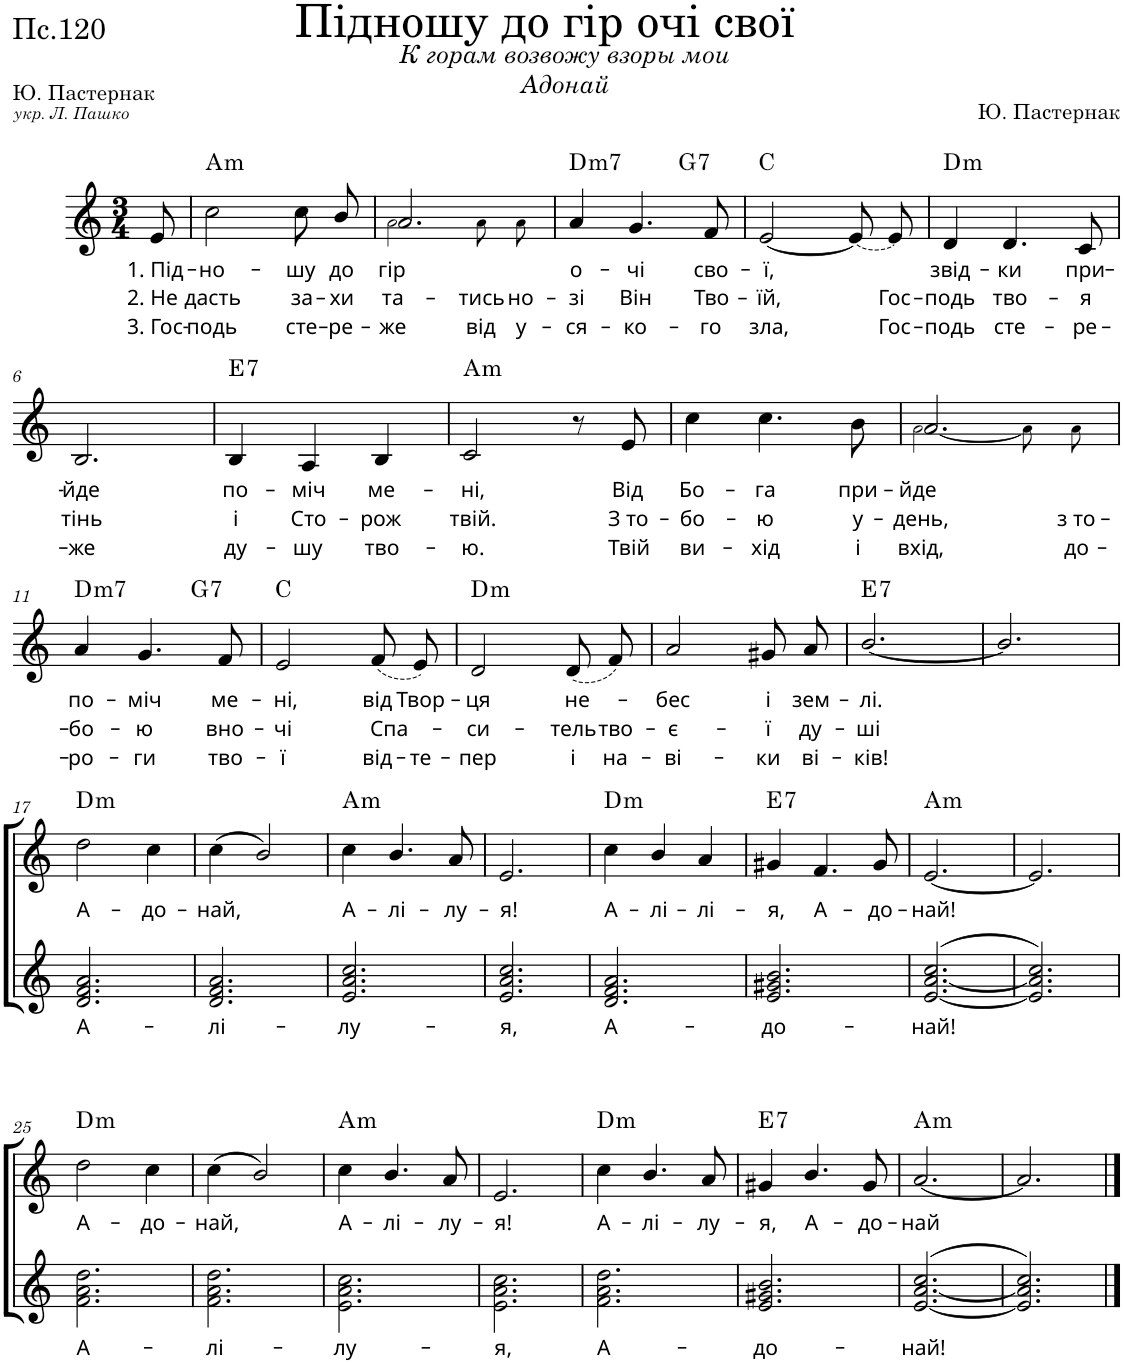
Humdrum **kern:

**kern	**text	**text	**text	**kern	**text	**harte
*part2	*part2	*part2	*part2	*part1	*part1	*part1
*staff2	*staff2	*staff2	*staff2	*staff1	*staff1	*
*I"Voice	*	*	*	*I"Voice	*	*
*I'V	*	*	*	*I'V	*	*
*clefG2	*	*	*	*clefG2	*	*
*k[]	*	*	*	*k[]	*	*
*M3/4	*	*	*	*M3/4	*	*
=	=	=	=	=	=	=
!	!LO:LY:b	!LO:LY:b	!LO:LY:b	!	!	!
8e/	1. Під-	2. Не	3. Гос-	8r	.	.
=1	=1	=1	=1	=1	=1	=1
!	!LO:LY:b	!LO:LY:b	!LO:LY:b	!	!	!
2cc\	-но-	дасть	-подь	2.ryy	.	.
!	!LO:LY:b	!LO:LY:b	!LO:LY:b	!	!	!
8cc\L	-шу	за-	сте-	.	.	.
!	!LO:LY:b	!LO:LY:b	!LO:LY:b	!	!	!
8b\J	до	-хи-	-ре-	.	.	.
=2	=2	=2	=2	=2	=2	=2
!	!LO:LY:b	!	!LO:LY:b	!	!	!
*^	*	*	*	*	*	*
!	!	!	!LO:LY:b	!	!	!	!
2.a/	2a!\	.	та-	-же	2.ryy	.	.
!	!	!	!LO:LY:b	!LO:LY:b	!	!	!
.	8a!\L	.	-тись	від	.	.	.
!	!	!	!LO:LY:b	!LO:LY:b	!	!	!
.	8a!\J	.	но-	у-	.	.	.
=3	=3	=3	=3	=3	=3	=3	=3
!	!	!LO:LY:b	!LO:LY:b	!LO:LY:b	!	!	!
*v	*v	*	*	*	*	*	*
4a/	о-	зі	ся-	2.ryy	.	.
!	!LO:LY:b	!LO:LY:b	!LO:LY:b	!	!	!
4.g/	-чі	Він	-ко-	.	.	.
!	!LO:LY:b	!LO:LY:b	!LO:LY:b	!	!	!
8f/	сво-	Тво-	-го	.	.	.
=4	=4	=4	=4	=4	=4	=4
!	!LO:LY:b	!LO:LY:b	!LO:LY:b	!	!	!
[<2e/	-ї,	-їй,	зла,	2.ryy	.	.
8e/L_	.	.	.	.	.	.
!	!	!LO:LY:b	!LO:LY:b	!	!	!
8e/J]	.	Гос-	Гос-	.	.	.
=5	=5	=5	=5	=5	=5	=5
!	!LO:LY:b	!LO:LY:b	!LO:LY:b	!	!	!
4d/	звід-	-подь	-подь	2.ryy	.	.
!	!LO:LY:b	!LO:LY:b	!LO:LY:b	!	!	!
4.d/	-ки	тво-	сте-	.	.	.
!	!LO:LY:b	!LO:LY:b	!LO:LY:b	!	!	!
8c/	при-	-я	-ре-	.	.	.
!!LO:LB:g=z
=6	=6	=6	=6	=6	=6	=6
!	!LO:LY:b	!LO:LY:b	!LO:LY:b	!	!	!
2.B/	-йде	тінь	-же	2.ryy	.	.
=7	=7	=7	=7	=7	=7	=7
!	!LO:LY:b	!LO:LY:b	!LO:LY:b	!	!	!
4B/	по-	і	ду-	2.ryy	.	.
!	!LO:LY:b	!LO:LY:b	!LO:LY:b	!	!	!
4A/	-міч	Сто-	-шу	.	.	.
!	!LO:LY:b	!LO:LY:b	!LO:LY:b	!	!	!
4B/	ме-	-рож	тво-	.	.	.
=8	=8	=8	=8	=8	=8	=8
!	!LO:LY:b	!LO:LY:b	!LO:LY:b	!	!	!
2c/	-ні,	твій.	-ю.	2.ryy	.	.
8r	.	.	.	.	.	.
!	!LO:LY:b	!LO:LY:b	!LO:LY:b	!	!	!
8e/	Від	З то-	Твій	.	.	.
=9	=9	=9	=9	=9	=9	=9
!	!LO:LY:b	!LO:LY:b	!LO:LY:b	!	!	!
4cc\	Бо-	-бо-	ви-	2.ryy	.	.
!	!LO:LY:b	!LO:LY:b	!LO:LY:b	!	!	!
4.cc\	-га	-ю	-хід	.	.	.
!	!LO:LY:b	!LO:LY:b	!LO:LY:b	!	!	!
8b\	при-	у-	і	.	.	.
=10	=10	=10	=10	=10	=10	=10
!	!LO:LY:b	!LO:LY:b	!LO:LY:b	!	!	!
*^	*	*	*	*	*	*
2.a/	[2a!\	-йде	-день,	вхід,	2.ryy	.	.
.	8a!\L]	.	.	.	.	.	.
!	!	!	!LO:LY:b	!LO:LY:b	!	!	!
.	8a!\J	.	з то-	до-	.	.	.
!!LO:LB:g=z
=11	=11	=11	=11	=11	=11	=11	=11
!	!	!LO:LY:b	!LO:LY:b	!LO:LY:b	!	!	!
*v	*v	*	*	*	*	*	*
4a/	по-	бо-	ро-	2.ryy	.	.
!	!LO:LY:b	!LO:LY:b	!LO:LY:b	!	!	!
4.g/	-міч	-ю	-ги	.	.	.
!	!LO:LY:b	!LO:LY:b	!LO:LY:b	!	!	!
8f/	ме-	вно-	тво-	.	.	.
=12	=12	=12	=12	=12	=12	=12
!	!LO:LY:b	!LO:LY:b	!LO:LY:b	!	!	!
2e/	-ні,	-чі	-ї	2.ryy	.	.
!	!LO:LY:b	!LO:LY:b	!LO:LY:b	!	!	!
(8f/L	від	Спа-	від-	.	.	.
!	!LO:LY:b	!	!LO:LY:b	!	!	!
8e/J)	Твор-	.	-те-	.	.	.
=13	=13	=13	=13	=13	=13	=13
!	!LO:LY:b	!LO:LY:b	!LO:LY:b	!	!	!
2d/	-ця	-си-	-пер	2.ryy	.	.
!	!LO:LY:b	!LO:LY:b	!LO:LY:b	!	!	!
(<8d/L	не-	-тель	і	.	.	.
!	!	!LO:LY:b	!LO:LY:b	!	!	!
8f/J)	.	тво-	на-	.	.	.
=14	=14	=14	=14	=14	=14	=14
!	!LO:LY:b	!LO:LY:b	!LO:LY:b	!	!	!
2a/	-бес	-є-	-ві-	2.ryy	.	.
!	!LO:LY:b	!LO:LY:b	!LO:LY:b	!	!	!
8g#X/L	і	-ї	-ки	.	.	.
!	!LO:LY:b	!LO:LY:b	!LO:LY:b	!	!	!
8a/J	зем-	ду-	ві-	.	.	.
=15	=15	=15	=15	=15	=15	=15
!	!LO:LY:b	!LO:LY:b	!LO:LY:b	!	!	!
[<2.b/	-лі.	-ші	-ків!	2.ryy	.	.
=16	=16	=16	=16	=16	=16	=16
2.b/]	.	.	.	2.ryy	.	.
!!LO:LB:g=z
=17	=17	=17	=17	=17	=17	=17
!	!LO:LY:b	!	!	!	!LO:LY:b	!LO:H:kt=m
2.d/ 2.f/ 2.a/	А-	.	.	2dd\	А-	D:min
!	!	!	!	!	!LO:LY:b	!
.	.	.	.	4cc\	-до-	.
=18	=18	=18	=18	=18	=18	=18
!	!LO:LY:b	!	!	!	!LO:LY:b	!
2.d/ 2.f/ 2.a/	-лі-	.	.	(>4cc\	-най,	.
.	.	.	.	2b/)	.	.
=19	=19	=19	=19	=19	=19	=19
!	!LO:LY:b	!	!	!	!LO:LY:b	!LO:H:kt=m
2.e/ 2.a/ 2.cc/	-лу-	.	.	4cc\	А-	A:min
!	!	!	!	!	!LO:LY:b	!
.	.	.	.	4.b/	-лі-	.
!	!	!	!	!	!LO:LY:b	!
.	.	.	.	8a/	-лу-	.
=20	=20	=20	=20	=20	=20	=20
!	!LO:LY:b	!	!	!	!LO:LY:b	!
2.e/ 2.a/ 2.cc/	-я,	.	.	2.e/	-я!	.
=21	=21	=21	=21	=21	=21	=21
!	!LO:LY:b	!	!	!	!LO:LY:b	!LO:H:kt=m
2.d/ 2.f/ 2.a/	А-	.	.	4cc\	А-	D:min
!	!	!	!	!	!LO:LY:b	!
.	.	.	.	4b/	-лі-	.
!	!	!	!	!	!LO:LY:b	!
.	.	.	.	4a/	-лі-	.
=22	=22	=22	=22	=22	=22	=22
!	!LO:LY:b	!	!	!	!LO:LY:b	!LO:H:kt=7
2.e/ 2.g#X/ 2.b/	-до-	.	.	4g#X/	-я,	E:7
!	!	!	!	!	!LO:LY:b	!
.	.	.	.	4.f/	А-	.
!	!	!	!	!	!LO:LY:b	!
.	.	.	.	8g#/	-до-	.
=23	=23	=23	=23	=23	=23	=23
!	!LO:LY:b	!	!	!	!LO:LY:b	!LO:H:kt=m
(>[<2.e/ [<2.a/ 2.cc/	-най!	.	.	[<2.e/	-най!	A:min
=24	=24	=24	=24	=24	=24	=24
2.e/] 2.a/] 2.cc/)	.	.	.	2.e/]	.	.
!!LO:LB:g=z
=25	=25	=25	=25	=25	=25	=25
!	!LO:LY:b	!	!	!	!LO:LY:b	!LO:H:kt=m
2.f\ 2.a\ 2.dd\	А-	.	.	2dd\	А-	D:min
!	!	!	!	!	!LO:LY:b	!
.	.	.	.	4cc\	-до-	.
=26	=26	=26	=26	=26	=26	=26
!	!LO:LY:b	!	!	!	!LO:LY:b	!
2.f\ 2.a\ 2.dd\	-лі-	.	.	(>4cc\	-най,	.
.	.	.	.	2b/)	.	.
=27	=27	=27	=27	=27	=27	=27
!	!LO:LY:b	!	!	!	!LO:LY:b	!LO:H:kt=m
2.e\ 2.a\ 2.cc\	-лу-	.	.	4cc\	А-	A:min
!	!	!	!	!	!LO:LY:b	!
.	.	.	.	4.b/	-лі-	.
!	!	!	!	!	!LO:LY:b	!
.	.	.	.	8a/	-лу-	.
=28	=28	=28	=28	=28	=28	=28
!	!LO:LY:b	!	!	!	!LO:LY:b	!
2.e\ 2.a\ 2.cc\	-я,	.	.	2.e/	-я!	.
=29	=29	=29	=29	=29	=29	=29
!	!LO:LY:b	!	!	!	!LO:LY:b	!LO:H:kt=m
2.f\ 2.a\ 2.dd\	А-	.	.	4cc\	А-	D:min
!	!	!	!	!	!LO:LY:b	!
.	.	.	.	4.b/	-лі-	.
!	!	!	!	!	!LO:LY:b	!
.	.	.	.	8a/	-лу-	.
=30	=30	=30	=30	=30	=30	=30
!	!LO:LY:b	!	!	!	!LO:LY:b	!LO:H:kt=7
2.e/ 2.g#X/ 2.b/	-до-	.	.	4g#X/	-я,	E:7
!	!	!	!	!	!LO:LY:b	!
.	.	.	.	4.b/	А-	.
!	!	!	!	!	!LO:LY:b	!
.	.	.	.	8g#/	-до-	.
=31	=31	=31	=31	=31	=31	=31
!	!LO:LY:b	!	!	!	!LO:LY:b	!LO:H:kt=m
(>[<2.e/ [<2.a/ 2.cc/	-най!	.	.	[<2.a/	-най	A:min
=32	=32	=32	=32	=32	=32	=32
2.e/] 2.a/] 2.cc/)	.	.	.	2.a/]	.	.
==	==	==	==	==	==	==
*-	*-	*-	*-	*-	*-	*-
